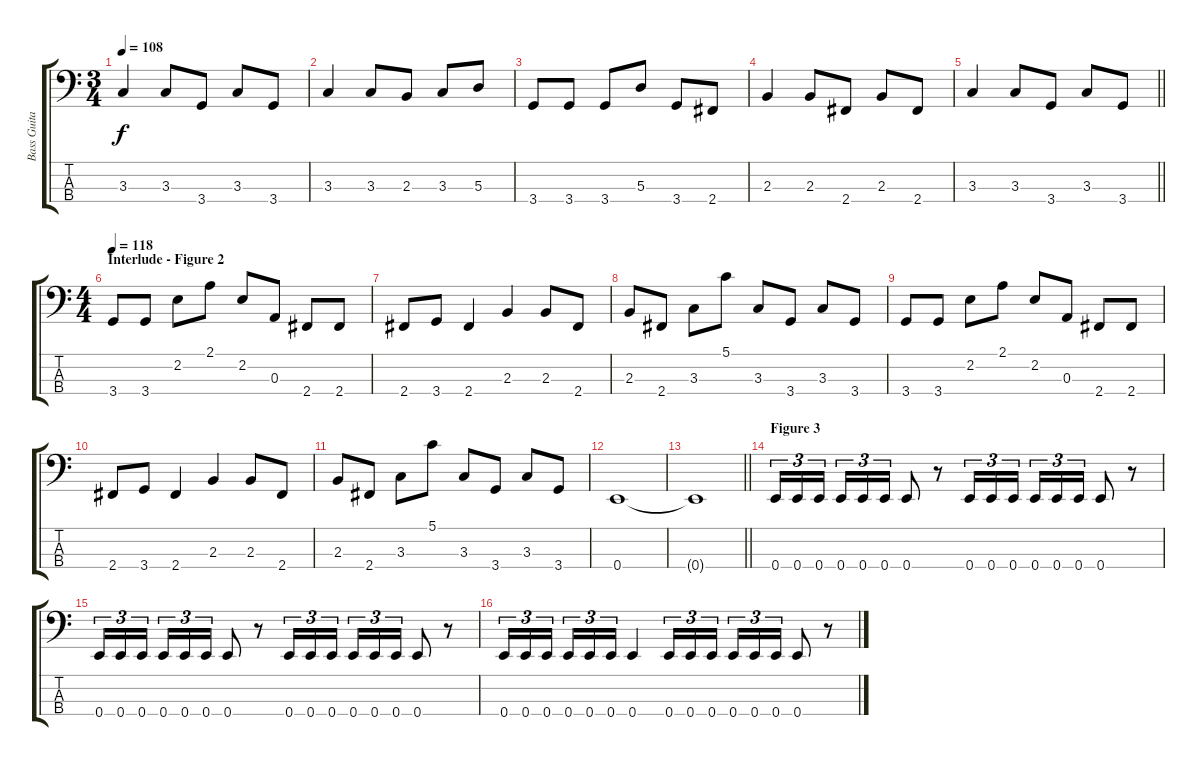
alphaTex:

\track ("Bass Guitar \"Cliff Burton\"" "Bass Guita") {instrument electricbassfinger}
\staff {score tabs}
\tuning (G2 D2 A1 E1) {hide}
\ts (3 4)
\tempo 108
\clef f4
\ks c
3.3.4{dy f} 3.3.8 3.4.8 3.3.8 3.4.8 |
3.3.4 3.3.8 2.3.8 3.3.8 5.3.8 |
3.4.8 3.4.8 3.4.8 5.3.8 3.4.8 2.4.8 |
2.3.4 2.3.8 2.4.8 2.3.8 2.4.8 |
\barLineRight lightlight
3.3.4 3.3.8 3.4.8 3.3.8 3.4.8 |
\ts (4 4)
\section ("" "Interlude - Figure 2")
\tempo 118
3.4.8 3.4.8 2.2.8 2.1.8 2.2.8 0.3.8 2.4.8 2.4.8 |
2.4.8 3.4.8 2.4.4 2.3.4 2.3.8 2.4.8 |
2.3.8 2.4.8 3.3.8 5.1.8 3.3.8 3.4.8 3.3.8 3.4.8 |
3.4.8 3.4.8 2.2.8 2.1.8 2.2.8 0.3.8 2.4.8 2.4.8 |
2.4.8 3.4.8 2.4.4 2.3.4 2.3.8 2.4.8 |
2.3.8 2.4.8 3.3.8 5.1.8 3.3.8 3.4.8 3.3.8 3.4.8 |
0.4.1 |
\barLineRight lightlight
0.4{t}.1 |
\section ("" "Figure 3")
0.4.16{tu (3 2)} 0.4.16{tu (3 2)} 0.4.16{tu (3 2) beam splitsecondary} 0.4.16{tu (3 2)} 0.4.16{tu (3 2)} 0.4.16{tu (3 2)} 0.4.8 r.8 0.4.16{tu (3 2)} 0.4.16{tu (3 2)} 0.4.16{tu (3 2) beam splitsecondary} 0.4.16{tu (3 2)} 0.4.16{tu (3 2)} 0.4.16{tu (3 2)} 0.4.8 r.8 |
0.4.16{tu (3 2)} 0.4.16{tu (3 2)} 0.4.16{tu (3 2) beam splitsecondary} 0.4.16{tu (3 2)} 0.4.16{tu (3 2)} 0.4.16{tu (3 2)} 0.4.8 r.8 0.4.16{tu (3 2)} 0.4.16{tu (3 2)} 0.4.16{tu (3 2) beam splitsecondary} 0.4.16{tu (3 2)} 0.4.16{tu (3 2)} 0.4.16{tu (3 2)} 0.4.8 r.8 |
0.4.16{tu (3 2)} 0.4.16{tu (3 2)} 0.4.16{tu (3 2) beam splitsecondary} 0.4.16{tu (3 2)} 0.4.16{tu (3 2)} 0.4.16{tu (3 2)} 0.4.4 0.4.16{tu (3 2)} 0.4.16{tu (3 2)} 0.4.16{tu (3 2) beam splitsecondary} 0.4.16{tu (3 2)} 0.4.16{tu (3 2)} 0.4.16{tu (3 2)} 0.4.8 r.8
